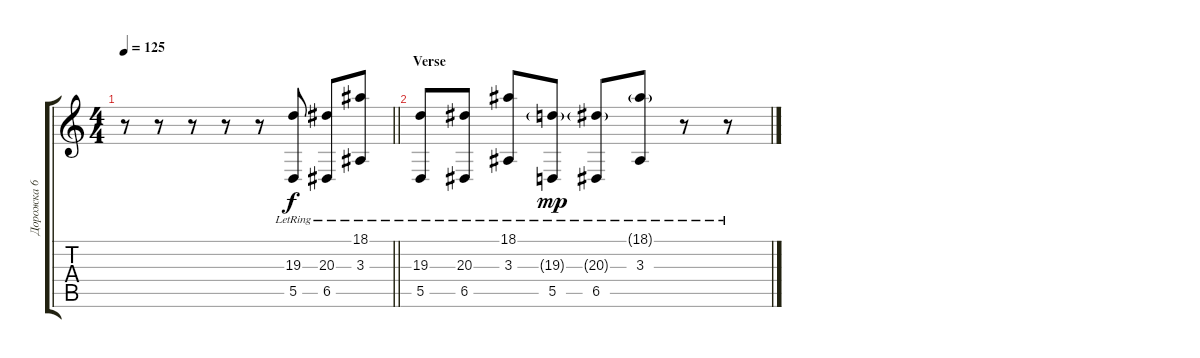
\track ("Дорожка 6" "Дорожка 6") {instrument electricgrandpiano}
\staff {score tabs}
\tuning (E4 B3 G3 D3 A2 C2) {hide}
\ts (4 4)
\tempo 125
\clef g2
\barLineRight lightlight
\ks c
r.8{dy mp} r.8 r.8 r.8 r.8 (19.3{lr} 5.5).8{dy f} (20.3{lr} 6.5).8 (18.1{lr} 3.3).8 |
\section ("" "Verse")
(19.3{lr} 5.5).8 (20.3{lr} 6.5).8 (18.1{lr} 3.3).8 (19.3{g lr} 5.5).8{dy mp} (20.3{g lr} 6.5).8 (18.1{g lr} 3.3).8 r.8 r.8
